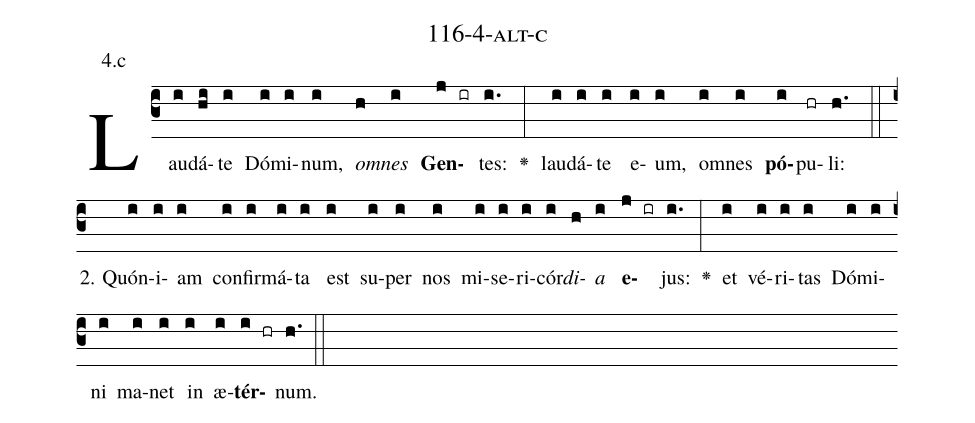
name: 116-4-alt-c;
annotation: 4.c;
%%
(c3)Lau(i)dá(hi)te(i) Dó(i)mi(i)num,(i) <i>om</i>(h)<i>nes</i>(i) <b>Gen</b>(j ir)tes:(i.) <v>\greheightstar</v>(:) lau(i)dá(i)te(i) e(i)um,(i) om(i)nes(i) <b>pó</b>(i)pu(hr)li:(h.) (::)
2. Quón(i)i(i)am(i) con(i)fir(i)má(i)ta(i) est(i) su(i)per(i) nos(i) mi(i)se(i)ri(i)cór(i)<i>di</i>(h)<i>a</i>(i) <b>e</b>(j ir)jus:(i.) <v>\greheightstar</v>(:) et(i) vé(i)ri(i)tas(i) Dó(i)mi(i)ni(i) ma(i)net(i) in(i) æ(i)<b>tér</b>(i hr)num.(h.) (::)
